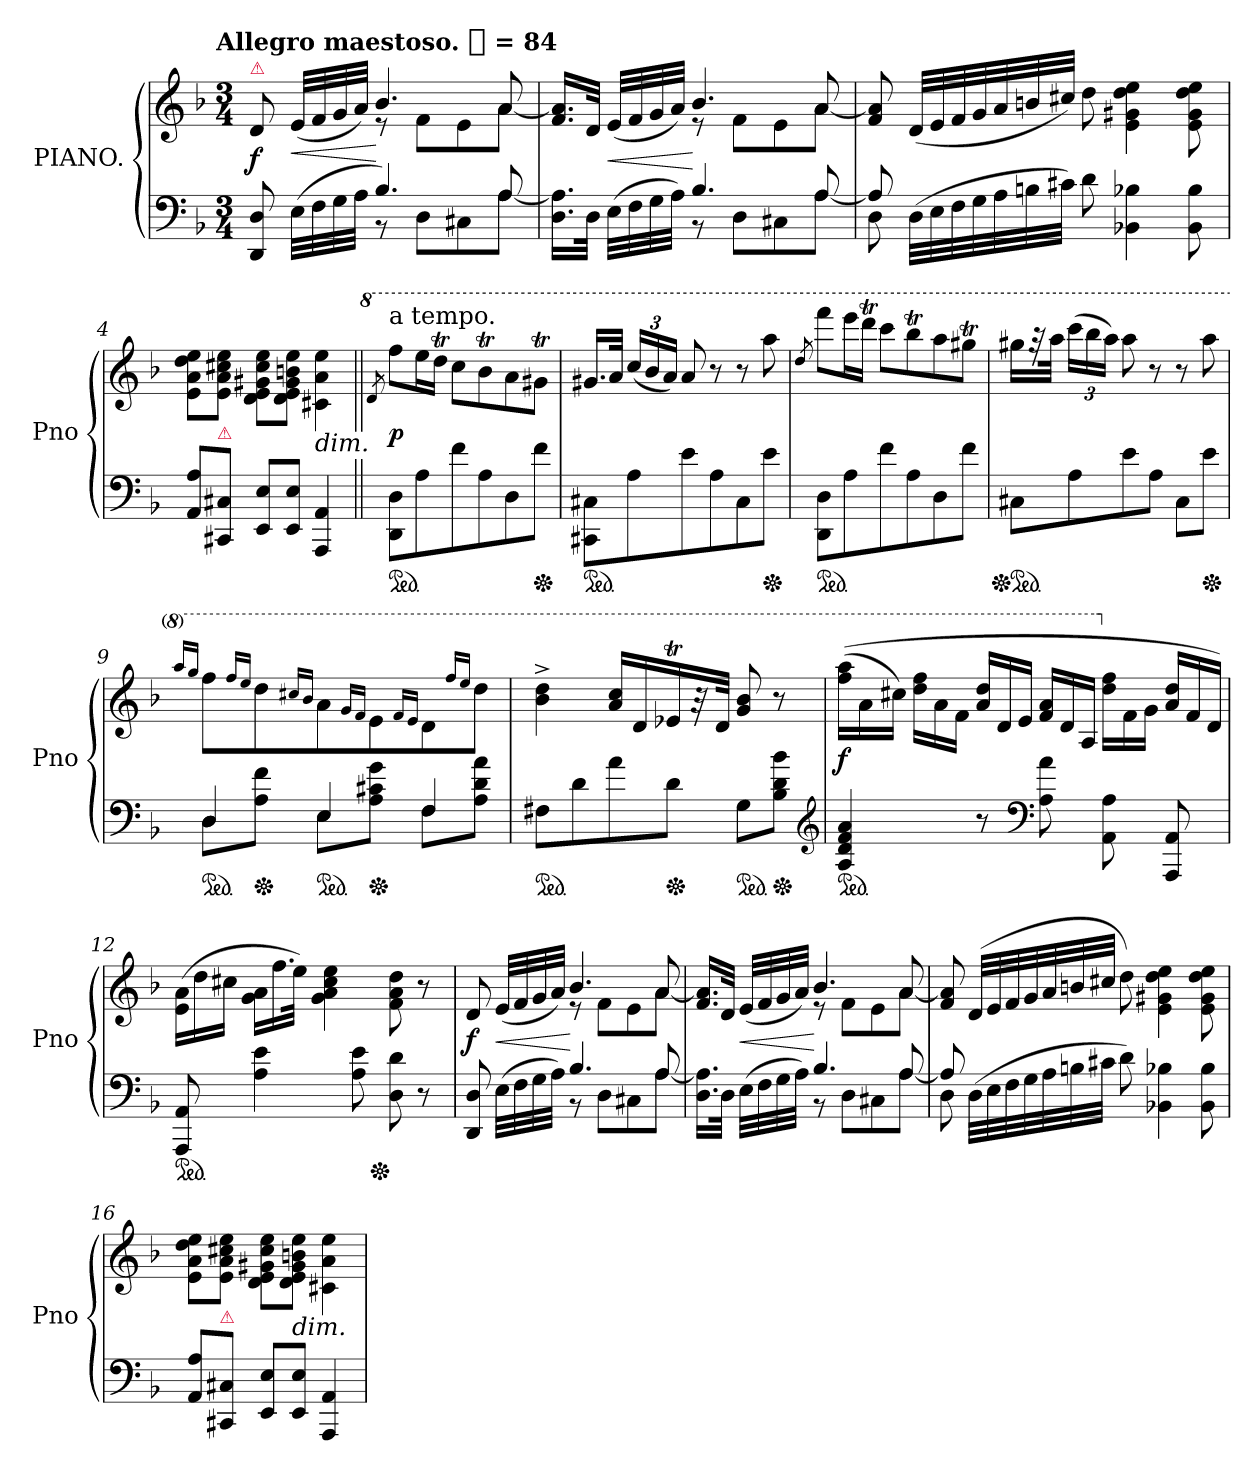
**kern	**kern	**dynam
*part1	*part1	*part1
*staff2	*staff1	*staff1/2
*I" PIANO.	*	*
*I'Pno	*	*
*clefF4	*clefG2	*
*k[b-]	*k[b-]	*
!!LO:TX:omd:t=Allegro maestoso. [quarter] = 84
*M3/4	*M3/4	*
*MM84	*MM84	*
=1	=1	=1
*^	*^	*
!	!	!LO:TX:a:color=crimson:t=⚠	!	!
8ryy	8DD 8D	8d	8ryy	f
(>32E\LLL	8ryy	(<32eLLL	8ryy	<
32F	.	32f	.	.
32G	.	32g	.	.
32AJJJ	.	32aJJJ)	.	.
8rBB	4.B-/)	4.b-	8r	[
8D\L	.	.	8fL	.
8C#X	.	.	8e	.
8AJ	[8A/	8a	[8aJ	.
=2	=2	=2	=2	=2
8ryy	16.D 16.A]LL	16.f 16.a]LL	8ryy	.
.	32DJJk	32dJJk	.	.
8ryy	(>32ELLL	(<32eLLL	8ryy	<
.	32F	32f	.	.
.	32G	32g	.	.
.	32AJJJ)	32aJJJ)	.	.
4.B-	8r	4.b-	8re	[
.	8DL	.	8fL	.
.	8C#X	.	8e	.
8A	[8AJ	8a	[8aJ	.
*	*	*v	*v	*
=3	=3	=3	=3
8A]	8D	8f 8a]	.
*	*Xtuplet	*Xtuplet	*
8ryy	(>56DLLL	(<56dLLL	.
.	56E	56e	.
.	56F	56f	.
.	56G	56g	.
.	56A	56a	.
.	56Bn	56bn	.
.	56c#XJJJ)	56cc#XJJJ)	.
2ryy	8d	8dd	.
.	4BB-X 4B-X	4e\ 4g#X\ 4dd\ 4ee\	.
.	8BB- 8B-	8e\ 8g#\ 8dd\ 8ee\	.
*v	*v	*	*
=4	=4	=4
8AA 8AL	8e\ 8a\ 8dd\ 8ee\L	.
!LO:TX:a:i:color=crimson:t=⚠	!	!
8CC#X 8C#XJ	8e 8a 8cc#X 8eeJ	.
8EE 8EL	8d\ 8e\ 8g#X\ 8cc#\ 8ee\L	.
8EE 8EJ	8d 8e 8g# 8bn 8eeJ	.
!	!LO:TX:c:i:t=dim.	!
4AAA 4AA	4c#X\ 4a\ 4ee\	.
=5||	=5||	=5||
*	*8va	*
.	8qdd/	.
!	!LO:TX:a:t=a tempo.	!
*ped	*	*
8DD 8DL	8fffL	p
8A	16eeeL	.
.	16dddTJJ	.
8f	8cccL	.
8A	8bb-T	.
8D	8aa\	.
*Xped	*	*
8fJ	8gg#Xt\J	.
=6	=6	=6
*ped	*	*
8CC#X 8C#XL	16.gg#XLL	.
.	32aaJJk	.
*	*tuplet	*
8A	(<24ccc/LL	.
.	24bb-	.
.	24aaJJ)	.
8e	8aa	.
8A	8r	.
8C#	8r	.
*Xped	*	*
8eJ	8aaa\	.
=7	=7	=7
.	8qddd/	.
*ped	*	*
8DD 8DL	8ffffL	.
8A	16eeeeL	.
.	16ddddTJJ	.
8f	8ccccL	.
8A	8bbb-T	.
8D	8aaa	.
8fJ	8ggg#XtJ	.
=8	=8	=8
*Xped	*	*
*ped	*	*
8C#XL	16ggg#XLL	.
.	32rggg	.
.	32aaaJJk	.
8A	(>24ccccLL	.
.	24bbb-	.
.	24aaaJJ)	.
8e	8aaa	.
8AJ	8r	.
8C#L	8r	.
*Xped	*	*
8eJ	8aaa	.
=9	=9	=9
.	16qqaaa/LL	.
.	16qqggg/JJ	.
*^	*	*
*ped	*	*	*
8DL	4D/	8fff\L	.
.	.	16qqfff/LL	.
.	.	16qqeee/JJ	.
*Xped	*	*	*
8A\ 8f\J	.	8ddd	.
.	.	16qqccc#X/LL	.
.	.	16qqbb-/JJ	.
*ped	*	*	*
8EL	4E/	8aa	.
.	.	16qqgg/LL	.
.	.	16qqff/JJ	.
*Xped	*	*	*
8A\ 8c#X\ 8g\J	.	8ee	.
.	.	16qqff/LL	.
.	.	16qqee/JJ	.
8FL	4F/	8dd	.
.	.	16qqfff/LL	.
.	.	16qqeee/JJ	.
8A\ 8d\ 8a\J	.	8dddJ	.
*v	*v	*	*
=10	=10	=10
*ped	*	*
8F#XL	4bb-^ 4ddd^	.
8d	.	.
8a	16aa 16cccLL	.
.	16dd	.
*Xped	*	*
8dJ	16ee-XT	.
.	32raa	.
.	32ddJJk	.
*ped	*	*
8GL	8gg 8bb-	.
*Xped	*	*
8B- 8d 8b-J	8r	.
*clefG2	*	*
=11	=11	=11
*	*Xtuplet	*
*ped	*	*
4A 4d 4f 4a	(>(>24fff 24aaaLL	f
.	24aa	.
.	24ccc#XJJ)	.
.	24ddd 24fffLL	.
.	24aa	.
.	24ff\JJ	.
8r	24aa 24dddLL	.
.	24dd	.
.	24eeJJ	.
*clefF4	*	*
8A 8a	24ff 24aaLL	.
.	24dd	.
.	24aJJ	.
*	*X8va	*
8AA 8A	24dd 24ffLL	.
.	24f	.
.	24gJJ	.
8AAA 8AA	24a 24ddLL	.
.	24f	.
.	24dJJ)	.
=12	=12	=12
*	*^	*
*ped	*	*	*
8AAA/ 8AA/	(>24e\ 24a\LL	4..ryy	.
.	24dd	.	.
.	24cc#XJJ	.	.
4A 4e	24g 24aLL	.	.
.	24.ff	.	.
.	48eeJJk)	.	.
.	4g 4a 4cc# 4ee	.	.
8A 8e	.	.	.
*Xped	*	*	*
.	.	4ryy	.
8D 8d	8f\ 8a\ 8dd\	.	.
8r	8r	.	.
.	.	16ryy	.
=13	=13	=13	=13
*^	*	*	*
8ryy	8DD 8D	8d	8ryy	f
(>32E\LLL	8ryy	(<32eLLL	8ryy	<
32F	.	32f	.	.
32G	.	32g	.	.
32AJJJ)	.	32aJJJ)	.	.
8rBB	4.B-/	4.b-	8r	[
8D\L	.	.	8fL	.
8C#X	.	.	8e	.
8AJ	[8A/	8a	[8aJ	.
=14	=14	=14	=14	=14
8ryy	16.D 16.A]LL	16.f 16.a]LL	8ryy	.
.	32DJJk	32dJJk	.	.
8ryy	(>32ELLL	(<32eLLL	8ryy	<
.	32F	32f	.	.
.	32G	32g	.	.
.	32AJJJ)	32aJJJ)	.	.
4.B-	8r	4.b-	8re	[
.	8DL	.	8fL	.
.	8C#X	.	8e	.
8A	[8AJ	8a	[8aJ	.
*	*	*v	*v	*
=15	=15	=15	=15
8A]	8D	8f 8a]	.
8ryy	(>56DLLL	(<56dLLL	.
.	56E	56e	.
.	56F	56f	.
.	56G	56g	.
.	56A	56a	.
.	56Bn	56bn	.
.	56c#XJJJ	56cc#XJJJ	.
2ryy	8d)	8dd)	.
.	4BB-X 4B-X	4e\ 4g#X\ 4dd\ 4ee\	.
.	8BB- 8B-	8e\ 8g#\ 8dd\ 8ee\	.
*v	*v	*	*
=16	=16	=16
8AA 8AL	8e\ 8a\ 8dd\ 8ee\L	.
!LO:TX:a:i:color=crimson:t=⚠	!	!
8CC#X 8C#XJ	8e 8a 8cc#X 8eeJ	.
8EE 8EL	8d\ 8e\ 8g#X\ 8cc#\ 8ee\L	.
!	!LO:TX:c:i:t=dim.	!
8EE 8EJ	8d 8e 8g# 8bn 8eeJ	.
4AAA 4AA	4c#X\ 4a\ 4ee\	.
=	=	=
*-	*-	*-
